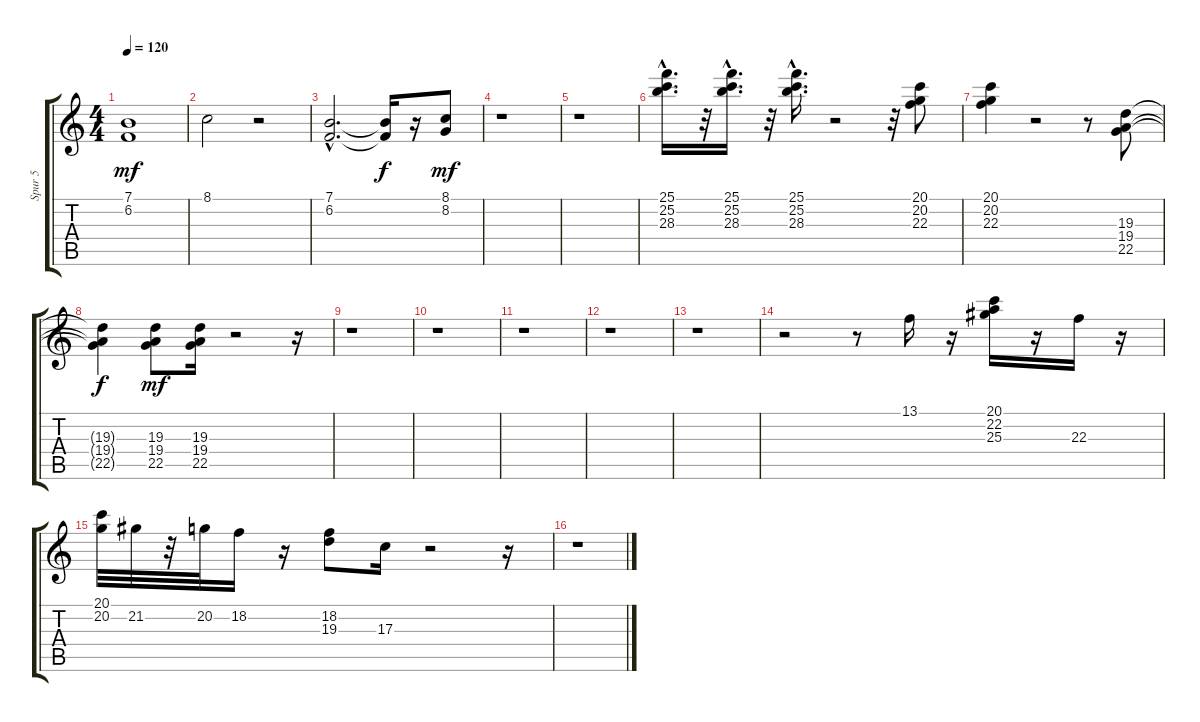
\track ("Spur 5" "Spur 5") {instrument percussiveorgan}
\staff {score tabs}
\tuning (E4 B3 G3 D3 A2 E2) {hide}
\ts (4 4)
\tempo 120
\clef g2
\ks c
(7.1 6.2).1{dy mf} |
8.1.2 r.2 |
(7.1{hac} 6.2{hac}).2{d} (7.1{t} 6.2{t}).16{dy f} r.16 (8.1 8.2).8{dy mf} |
r.1 |
r.1 |
(25.1{hac} 25.2{hac} 28.3).16{d} r.32 (25.1{hac} 25.2{hac} 28.3).16{d} r.32 (25.1{hac} 25.2{hac} 28.3).16{d} r.2 r.32 (20.1 20.2 22.3).8 |
(20.1 20.2 22.3).4 r.2 r.8 (19.3 19.4 22.5).8 |
(19.3{t} 19.4{t} 22.5{t}).4{dy f} (19.3 19.4 22.5).8{dy mf} (19.3 19.4 22.5).16 r.2 r.16 |
r.1 |
r.1 |
r.1 |
r.1 |
r.1 |
r.2 r.8 13.1.16 r.16 (20.1 22.2 25.3).16 r.16 22.3.16 r.16 |
(20.1 20.2).32 21.2.32 r.32 20.2.32 18.2.16 r.16 (18.2 19.3).8 17.3.16 r.2 r.16 |
r.1
